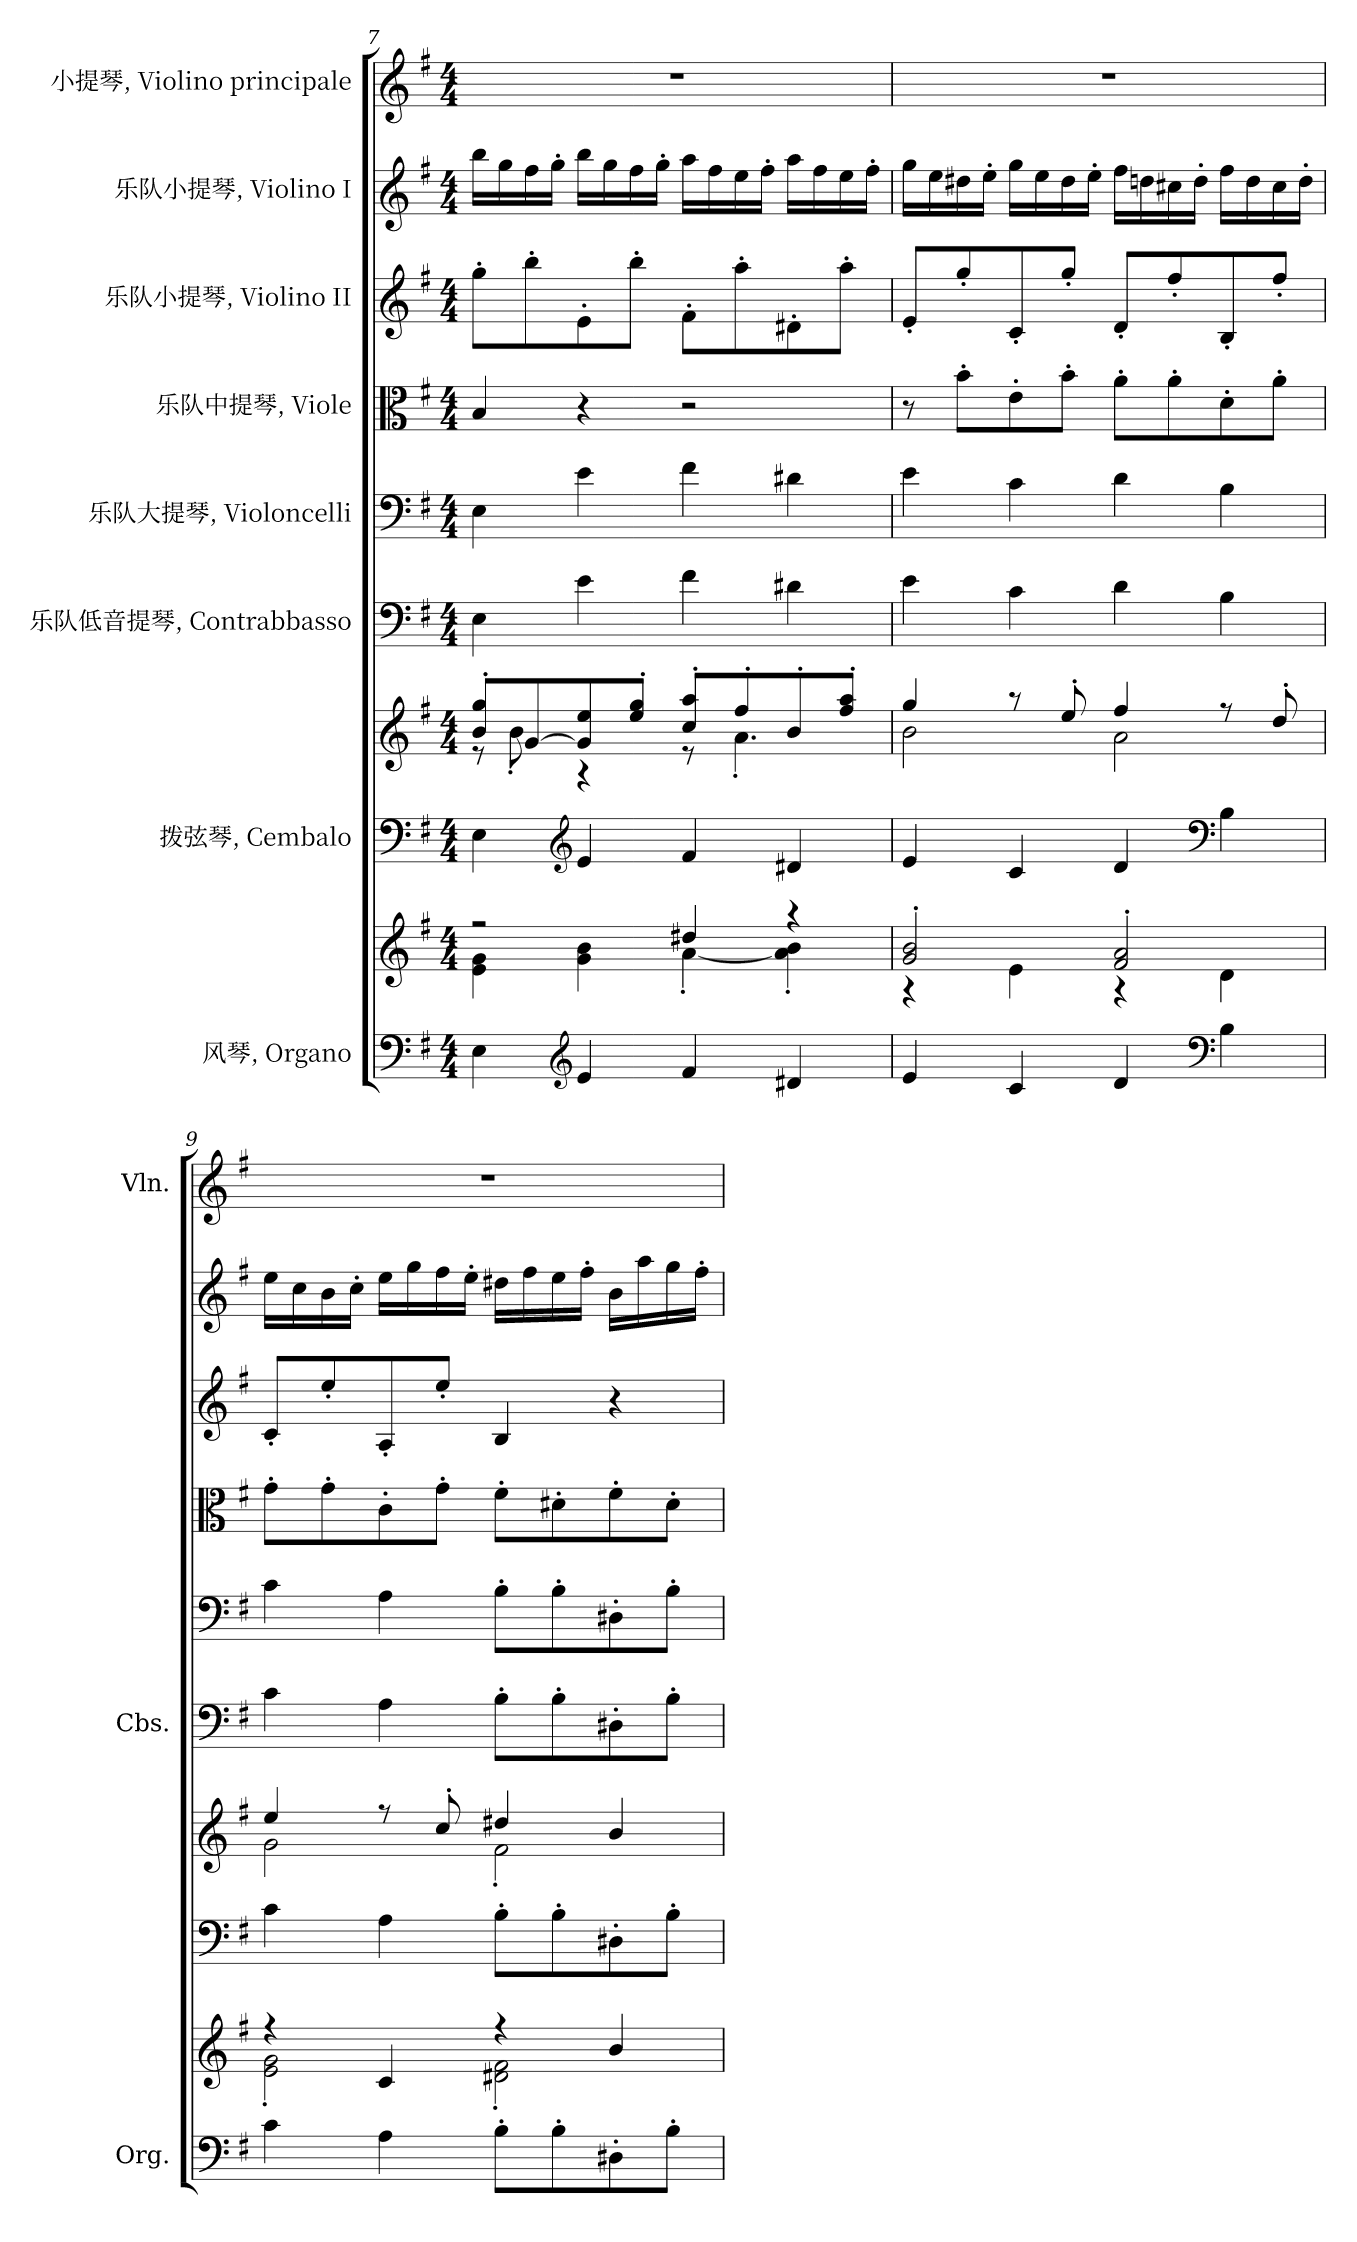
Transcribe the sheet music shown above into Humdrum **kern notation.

**kern	**kern	**kern	**kern	**kern	**kern	**kern	**kern	**kern	**kern
*part8	*part8	*part7	*part7	*part6	*part5	*part4	*part3	*part2	*part1
*staff10	*staff9	*staff8	*staff7	*staff6	*staff5	*staff4	*staff3	*staff2	*staff1
*I"风琴, Organo	*	*I"拨弦琴, Cembalo	*	*I"乐队低音提琴, Contrabbasso	*I"乐队大提琴, Violoncelli	*I"乐队中提琴, Viole	*I"乐队小提琴, Violino II	*I"乐队小提琴, Violino I	*I"小提琴, Violino principale
*I'Org.	*	*	*	*I'Cbs.	*	*	*	*	*I'Vln.
*clefF4	*clefG2	*clefF4	*clefG2	*clefF4	*clefF4	*clefC3	*clefG2	*clefG2	*clefG2
*	*	*	*	*ITrd7c12	*	*	*	*	*
*k[f#]	*k[f#]	*k[f#]	*k[f#]	*k[f#]	*k[f#]	*k[f#]	*k[f#]	*k[f#]	*k[f#]
*M4/4	*M4/4	*M4/4	*M4/4	*M4/4	*M4/4	*M4/4	*M4/4	*M4/4	*M4/4
=7	=7	=7	=7	=7	=7	=7	=7	=7	=7
*	*^	*	*^	*	*	*	*	*	*
4E\	2r	4e\ 4g\	4E\	8b/' 8gg/'L	8r	4EE\	4E\	4B/	8gg'\L	16bb\LL	1r
.	.	.	.	.	.	.	.	.	.	16gg\	.
.	.	.	.	[8g/	8b'\	.	.	.	8bb'\	16ff#\	.
.	.	.	.	.	.	.	.	.	.	16gg'\JJ	.
*clefG2	*	*	*clefG2	*	*	*	*	*	*	*	*
4e/	.	4g\ 4b\	4e/	8g/] 8ee/	4r	4E\	4e\	4r	8e'\	16bb\LL	.
.	.	.	.	.	.	.	.	.	.	16gg\	.
.	.	.	.	8ee/' 8gg/'J	.	.	.	.	8bb'\J	16ff#\	.
.	.	.	.	.	.	.	.	.	.	16gg'\JJ	.
4f#/	4dd#X/	[4a'\	4f#/	8cc/' 8aa/'L	8r	4F#\	4f#\	2r	8f#'\L	16aa\LL	.
.	.	.	.	.	.	.	.	.	.	16ff#\	.
.	.	.	.	8ff#'/	4.a'\	.	.	.	8aa'\	16ee\	.
.	.	.	.	.	.	.	.	.	.	16ff#'\JJ	.
4d#X/	4r	4a\]' 4b\'	4d#X/	8b'/	.	4D#X\	4d#X\	.	8d#X'\	16aa\LL	.
.	.	.	.	.	.	.	.	.	.	16ff#\	.
.	.	.	.	8ff#/' 8aa/'J	.	.	.	.	8aa'\J	16ee\	.
.	.	.	.	.	.	.	.	.	.	16ff#'\JJ	.
!!LO:PB:g=z
=8	=8	=8	=8	=8	=8	=8	=8	=8	=8	=8	=8
4e/	2g/' 2b/'	4r	4e/	4gg/	2b\	4E\	4e\	8r	8e'/L	16gg\LL	1r
.	.	.	.	.	.	.	.	.	.	16ee\	.
.	.	.	.	.	.	.	.	8b'\L	8gg'/	16dd#X\	.
.	.	.	.	.	.	.	.	.	.	16ee'\JJ	.
4c/	.	4e\	4c/	8r	.	4C\	4c\	8e'\	8c'/	16gg\LL	.
.	.	.	.	.	.	.	.	.	.	16ee\	.
.	.	.	.	8ee'/	.	.	.	8b'\J	8gg'/J	16dd#\	.
.	.	.	.	.	.	.	.	.	.	16ee'\JJ	.
4d/	2f#/' 2a/'	4r	4d/	4ff#/	2a\	4D\	4d\	8a'\L	8d'/L	16ff#\LL	.
.	.	.	.	.	.	.	.	.	.	16ddn\	.
.	.	.	.	.	.	.	.	8a'\	8ff#'/	16cc#X\	.
.	.	.	.	.	.	.	.	.	.	16dd'\JJ	.
*clefF4	*	*	*clefF4	*	*	*	*	*	*	*	*
4B\	.	4d\	4B\	8r	.	4BB\	4B\	8d'\	8B'/	16ff#\LL	.
.	.	.	.	.	.	.	.	.	.	16dd\	.
.	.	.	.	8dd'/	.	.	.	8a'\J	8ff#'/J	16cc#\	.
.	.	.	.	.	.	.	.	.	.	16dd'\JJ	.
=9	=9	=9	=9	=9	=9	=9	=9	=9	=9	=9	=9
4c\	4r	2e\' 2g\'	4c\	4ee/	2g\	4C\	4c\	8g'\L	8c'/L	16ee\LL	1r
.	.	.	.	.	.	.	.	.	.	16cc\	.
.	.	.	.	.	.	.	.	8g'\	8ee'/	16b\	.
.	.	.	.	.	.	.	.	.	.	16cc'\JJ	.
4A\	4c/	.	4A\	8r	.	4AA\	4A\	8c'\	8A'/	16ee\LL	.
.	.	.	.	.	.	.	.	.	.	16gg\	.
.	.	.	.	8cc'/	.	.	.	8g'\J	8ee'/J	16ff#\	.
.	.	.	.	.	.	.	.	.	.	16ee'\JJ	.
8B'\L	4r	2d#X\' 2f#\'	8B'\L	4dd#X/	2f#'\	8BB'\L	8B'\L	8f#'\L	4B/	16dd#X\LL	.
.	.	.	.	.	.	.	.	.	.	16ff#\	.
8B'\	.	.	8B'\	.	.	8BB'\	8B'\	8d#X'\	.	16ee\	.
.	.	.	.	.	.	.	.	.	.	16ff#'\JJ	.
8D#X'\	4b/	.	8D#X'\	4b/	.	8DD#X'\	8D#X'\	8f#'\	4r	16b\LL	.
.	.	.	.	.	.	.	.	.	.	16aa\	.
8B'\J	.	.	8B'\J	.	.	8BB'\J	8B'\J	8d#'\J	.	16gg\	.
.	.	.	.	.	.	.	.	.	.	16ff#'\JJ	.
*	*v	*v	*	*v	*v	*	*	*	*	*	*
=	=	=	=	=	=	=	=	=	=
*-	*-	*-	*-	*-	*-	*-	*-	*-	*-
